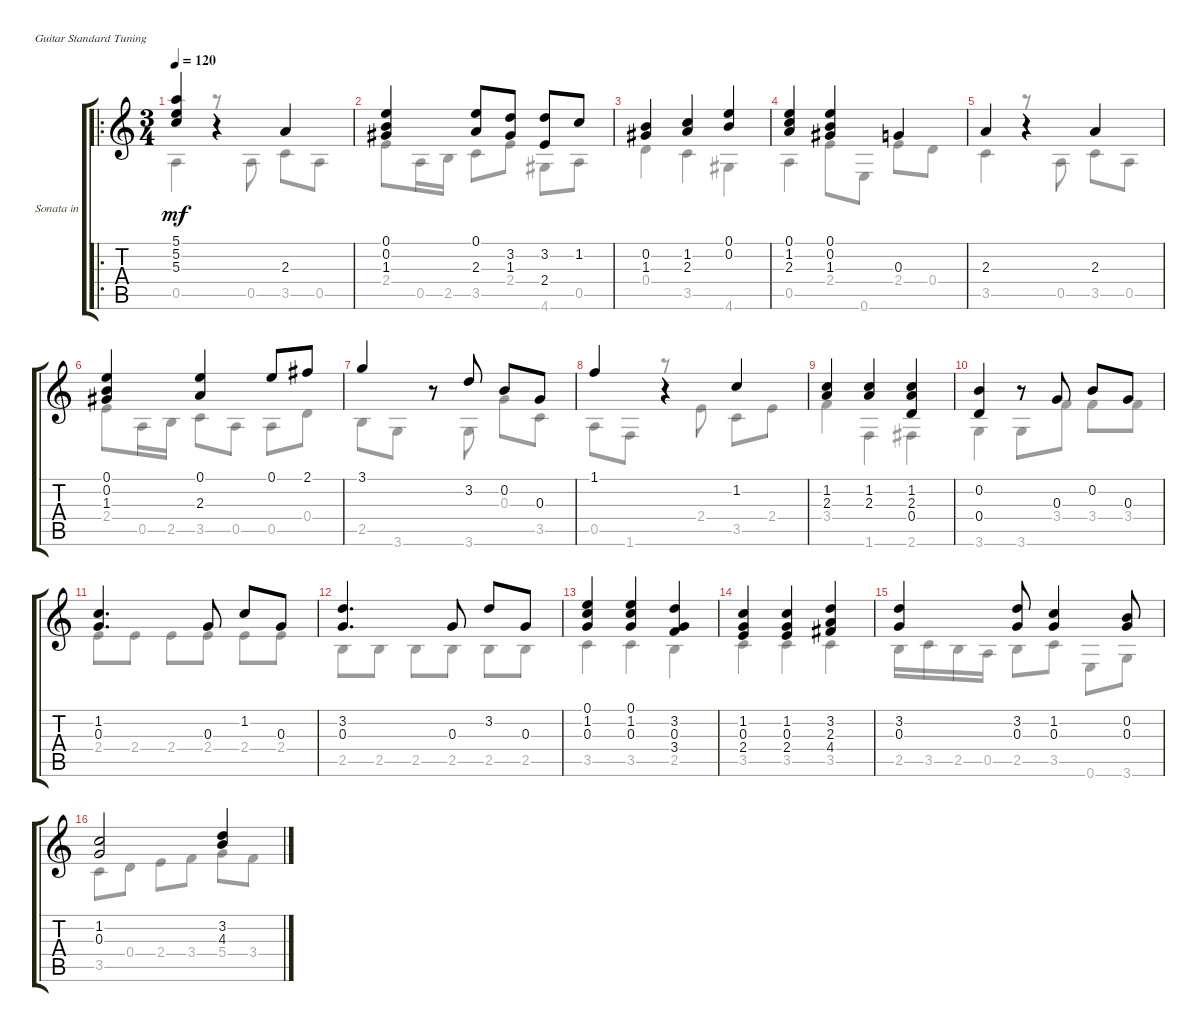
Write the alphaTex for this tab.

\bracketExtendMode groupsimilarinstruments
\firstSystemTrackNameOrientation horizontal
\otherSystemsTrackNameOrientation horizontal
\track ("Sonata in Am - 2. Spirituoso" "Sonata in ") {instrument acousticguitarnylon}
\staff {score tabs}
\tuning (E4 B3 G3 D3 A2 E2)
\voice
\ro
\ts (3 4)
\tempo 120
\clef g2
\ks aminor
(5.1 5.2 5.3).4{dy mf instrument acousticguitarnylon} r.4 2.3.4 |
(0.1 0.2 1.3).4 (0.1 2.3).8 (3.2 1.3).8 (3.2 2.4).8 1.2.8 |
(0.2 1.3).4 (1.2 2.3).4 (0.1 0.2).4 |
(0.1 1.2 2.3).4 (0.1 0.2 1.3).4 0.3.4 |
2.3.4 r.4 2.3.4 |
(0.1 0.2 1.3).4 (0.1 2.3).4 0.1.8 2.1.8 |
3.1.4 r.8 3.2.8 0.2.8 0.3.8 |
1.1.4 r.4 1.2.4 |
(1.2 2.3).4 (1.2 2.3).4 (1.2 2.3 0.4).4 |
(0.2 0.4).4 r.8 0.3.8 0.2.8 0.3.8 |
(1.2 0.3).4{d} 0.3.8 1.2.8 0.3.8 |
(3.2 0.3).4{d} 0.3.8 3.2.8 0.3.8 |
(0.1 1.2 0.3).4 (0.1 1.2 0.3).4 (3.2 0.3 3.4).4 |
(1.2 0.3 2.4).4 (1.2 0.3 2.4).4 (3.2 2.3 4.4).4 |
(3.2 0.3).4 (3.2 0.3).8 (1.2 0.3).4 (0.2 0.3).8 |
(1.2 0.3).2 (3.2 4.3).4
\voice
\clef g2
\ottava regular
\simile none
\ks aminor
0.5.4{dy mf} r.8 0.5.8 3.5.8 0.5.8 |
2.4.8 0.5.16 2.5.16 3.5.8 2.4.8 4.6.8 0.5.8 |
0.4.4 3.5.4 4.6.4 |
0.5.4 2.4.8 0.6.8 2.4.8 0.4.8 |
3.5.4 r.8 0.5.8 3.5.8 0.5.8 |
2.4.8 0.5.16 2.5.16 3.5.8 0.5.8 0.5.8 0.4.8 |
2.5.8 3.6.8 r.8 3.6.8 0.3.8 3.5.8 |
0.5.8 1.6.8 r.8 2.4.8 3.5.8 2.4.8 |
3.4.4 1.6.4 2.6.4 |
3.6.4 3.6.8 3.4.8 3.4.8 3.4.8 |
2.4.8 2.4.8 2.4.8 2.4.8 2.4.8 2.4.8 |
2.5.8 2.5.8 2.5.8 2.5.8 2.5.8 2.5.8 |
3.5.4 3.5.4 2.5.4 |
3.5.4 3.5.4 3.5.4 |
2.5.16 3.5.16 2.5.16 0.5.16 2.5.8 3.5.8 0.6.8 3.6.8 |
3.5.8 0.4.8 2.4.8 3.4.8 5.4.8 3.4.8
